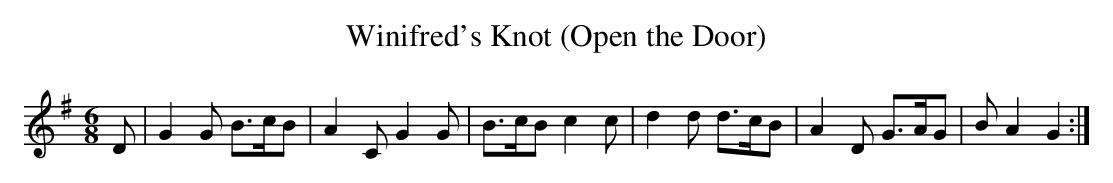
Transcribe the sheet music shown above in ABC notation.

X:1
T:Winifred's Knot (Open the Door)
M:6/8
L:1/8
K:G
D | G2 G B>cB | A2 C G2 G | B>cB c2 c | d2 d d>cB | A2 D G>AG | B A2 G2 :|
